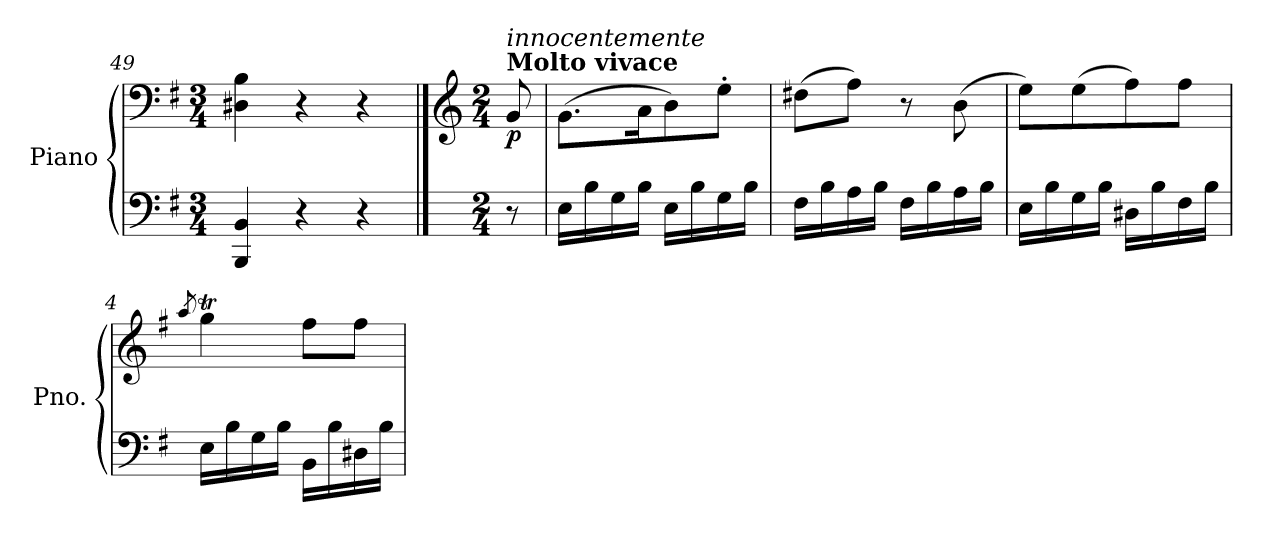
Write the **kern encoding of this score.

**kern	**kern	**dynam
*part1	*part1	*part1
*staff2	*staff1	*staff1/2
*I"Piano	*	*
*I'Pno.	*	*
*clefF4	*clefF4	*
*k[f#]	*k[f#]	*
*M3/4	*M3/4	*
=49	=49	=49
4BBB/ 4BB/	4D#X\ 4B\	.
4r	4r	.
4r	4r	.
!!LO:LB:g=z
==	==	==
*	*clefG2	*
*M2/4	*M2/4	*
!	!LO:TX:a:B:t=Molto vivace	!
!	!LO:TX:a:i:t=innocentemente	!
!	!	!LO:DY:b
8r	8g/	p
=1	=1	=1
16E\LL	(>8.g\L	.
16B\	.	.
16G\	.	.
16B\JJ	16a\K	.
16E\LL	8b\)	.
16B\	.	.
16G\	8ee'\J	.
16B\JJ	.	.
=2	=2	=2
16F#\LL	(>8dd#X\L	.
16B\	.	.
16A\	8ff#\J)	.
16B\JJ	.	.
16F#\LL	8r	.
16B\	.	.
16A\	(>8b\	.
16B\JJ	.	.
=3	=3	=3
16E\LL	8ee\L)	.
16B\	.	.
16G\	(>8ee\	.
16B\JJ	.	.
16D#X\LL	8ff#\)	.
16B\	.	.
16F#\	8ff#\J	.
16B\JJ	.	.
=4	=4	=4
.	8qaa/	.
16E\LL	4ggT\	.
16B\	.	.
16G\	.	.
16B\JJ	.	.
16BB\LL	8ff#\L	.
16B\	.	.
16D#X\	8ff#\J	.
16B\JJ	.	.
=	=	=
*-	*-	*-
